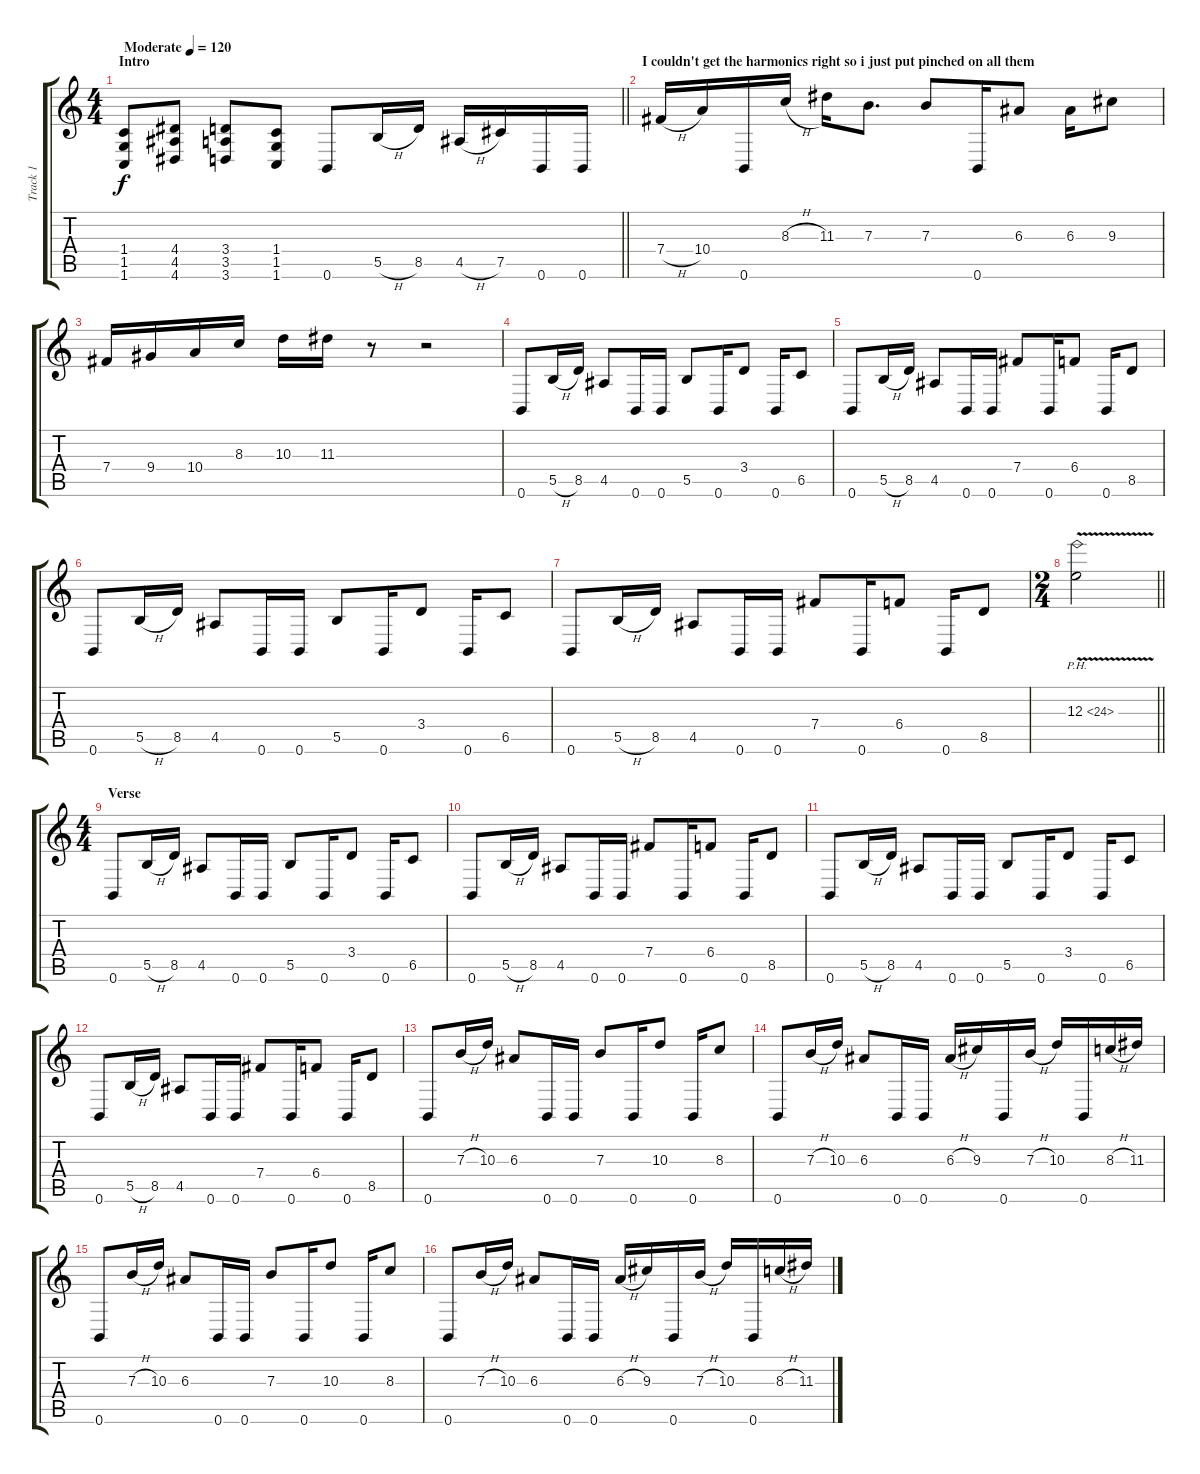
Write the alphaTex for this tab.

\track ("Track 1" "Track 1") {instrument distortionguitar}
\staff {score tabs}
\tuning (Db4 Ab3 E3 B2 Gb2 B1) {hide}
\ts (4 4)
\section ("" "Intro")
\tempo (120 "Moderate")
\clef g2
\barLineRight lightlight
\ks c
(1.4 1.5 1.6).8{dy f instrument distortionguitar} (4.4 4.5 4.6).8 (3.4 3.5 3.6).8 (1.4 1.5 1.6).8 0.6.8 5.5{h}.16 8.5.16 4.5{h}.16 7.5.16 0.6.16 0.6.16 |
\section ("" "I couldn't get the harmonics right so i just put pinched on all them")
7.4{h}.16 10.4.16 0.6.16 8.3{h}.16 11.3.16 7.3.8{d} 7.3.8 0.6.16 6.3.8 6.3.16 9.3.8 |
7.4.16 9.4.16 10.4.16 8.3.16 10.3.16 11.3.16 r.8 r.2 |
0.6.8 5.5{h}.16 8.5.16 4.5.8 0.6.16 0.6.16 5.5.8 0.6.16 3.4.8 0.6.16 6.5.8 |
0.6.8 5.5{h}.16 8.5.16 4.5.8 0.6.16 0.6.16 7.4.8 0.6.16 6.4.8 0.6.16 8.5.8 |
0.6.8 5.5{h}.16 8.5.16 4.5.8 0.6.16 0.6.16 5.5.8 0.6.16 3.4.8 0.6.16 6.5.8 |
0.6.8 5.5{h}.16 8.5.16 4.5.8 0.6.16 0.6.16 7.4.8 0.6.16 6.4.8 0.6.16 8.5.8 |
\ts (2 4)
\barLineRight lightlight
12.3{ph 12 v}.2 |
\ts (4 4)
\section ("" "Verse")
0.6.8 5.5{h}.16 8.5.16 4.5.8 0.6.16 0.6.16 5.5.8 0.6.16 3.4.8 0.6.16 6.5.8 |
0.6.8 5.5{h}.16 8.5.16 4.5.8 0.6.16 0.6.16 7.4.8 0.6.16 6.4.8 0.6.16 8.5.8 |
0.6.8 5.5{h}.16 8.5.16 4.5.8 0.6.16 0.6.16 5.5.8 0.6.16 3.4.8 0.6.16 6.5.8 |
0.6.8 5.5{h}.16 8.5.16 4.5.8 0.6.16 0.6.16 7.4.8 0.6.16 6.4.8 0.6.16 8.5.8 |
0.6.8 7.3{h}.16 10.3.16 6.3.8 0.6.16 0.6.16 7.3.8 0.6.16 10.3.8 0.6.16 8.3.8 |
0.6.8 7.3{h}.16 10.3.16 6.3.8 0.6.16 0.6.16 6.3{h}.16 9.3.16 0.6.16 7.3{h}.16 10.3.16 0.6.16 8.3{h}.16 11.3.16 |
0.6.8 7.3{h}.16 10.3.16 6.3.8 0.6.16 0.6.16 7.3.8 0.6.16 10.3.8 0.6.16 8.3.8 |
0.6.8 7.3{h}.16 10.3.16 6.3.8 0.6.16 0.6.16 6.3{h}.16 9.3.16 0.6.16 7.3{h}.16 10.3.16 0.6.16 8.3{h}.16 11.3.16
